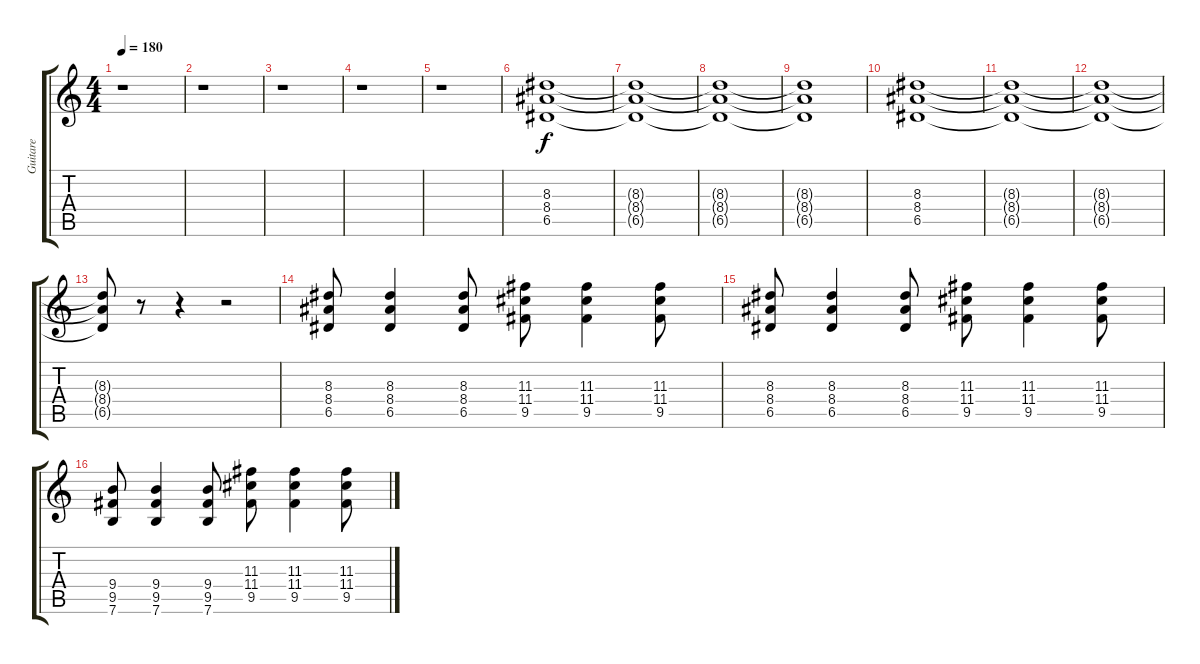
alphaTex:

\track ("Guitare" "Guitare") {instrument distortionguitar}
\staff {score tabs}
\tuning (E4 B3 G3 D3 A2 E2) {hide}
\ts (4 4)
\tempo 180
\clef g2
\ks c
r.1{dy f instrument distortionguitar} |
r.1 |
r.1 |
r.1 |
r.1 |
(8.3 8.4 6.5).1 |
(8.3{t} 8.4{t} 6.5{t}).1 |
(8.3{t} 8.4{t} 6.5{t}).1 |
(8.3{t} 8.4{t} 6.5{t}).1 |
(8.3 8.4 6.5).1 |
(8.3{t} 8.4{t} 6.5{t}).1 |
(8.3{t} 8.4{t} 6.5{t}).1 |
(8.3{t} 8.4{t} 6.5{t}).8 r.8 r.4 r.2 |
(8.3 8.4 6.5).8 (8.3 8.4 6.5).4 (8.3 8.4 6.5).8 (11.3 11.4 9.5).8 (11.3 11.4 9.5).4 (11.3 11.4 9.5).8 |
(8.3 8.4 6.5).8 (8.3 8.4 6.5).4 (8.3 8.4 6.5).8 (11.3 11.4 9.5).8 (11.3 11.4 9.5).4 (11.3 11.4 9.5).8 |
(9.4 9.5 7.6).8 (9.4 9.5 7.6).4 (9.4 9.5 7.6).8 (11.3 11.4 9.5).8 (11.3 11.4 9.5).4 (11.3 11.4 9.5).8
